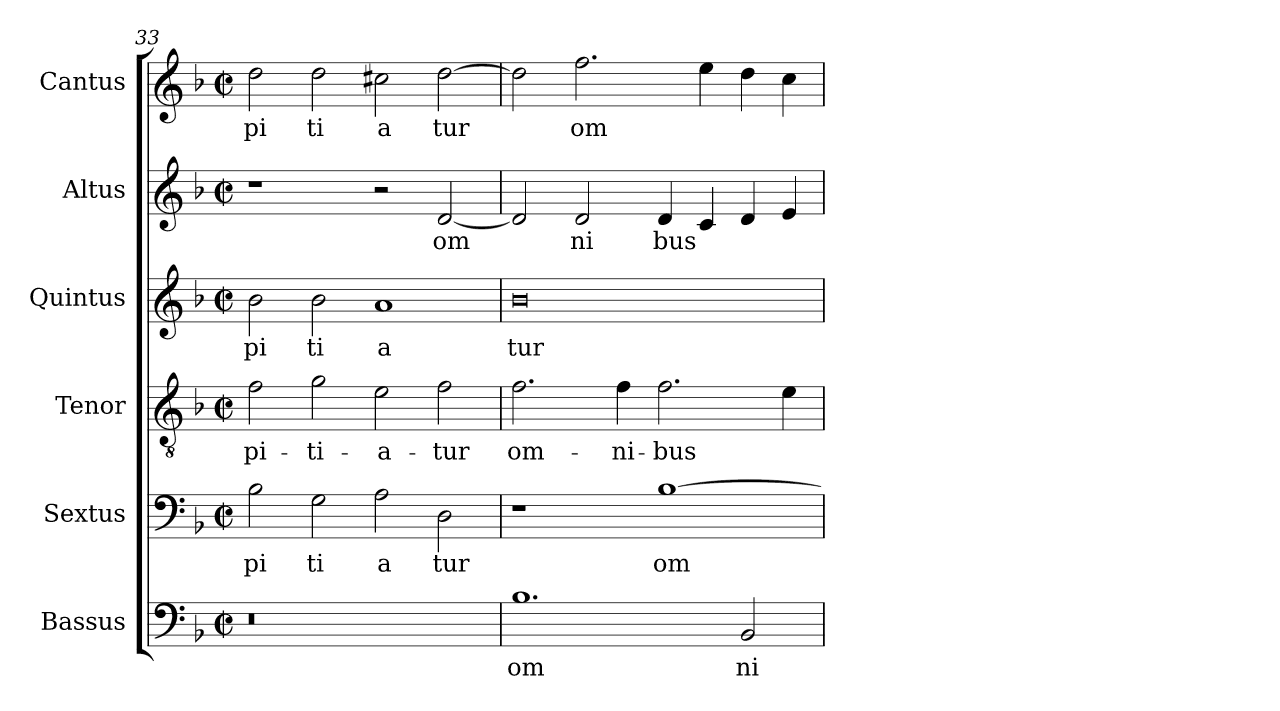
**kern	**text	**kern	**text	**kern	**text	**kern	**text	**kern	**text	**kern	**text
*part6	*part6	*part5	*part5	*part4	*part4	*part3	*part3	*part2	*part2	*part1	*part1
*staff6	*staff6	*staff5	*staff5	*staff4	*staff4	*staff3	*staff3	*staff2	*staff2	*staff1	*staff1
*I"Bassus	*	*I"Sextus	*	*I"Tenor	*	*I"Quintus	*	*I"Altus	*	*I"Cantus	*
*I'Bassus	*	*I'Sextus	*	*I'Tenor	*	*I'Quintus	*	*I'Altus	*	*I'Cantus	*
*clefF4	*	*clefF4	*	*clefGv2	*	*clefG2	*	*clefG2	*	*clefG2	*
*k[b-]	*	*k[b-]	*	*k[b-]	*	*k[b-]	*	*k[b-]	*	*k[b-]	*
*F:	*	*F:	*	*F:	*	*F:	*	*F:	*	*F:	*
*M2/2	*	*M2/2	*	*M2/2	*	*M2/2	*	*M2/2	*	*M2/2	*
*met(c|)	*	*met(c|)	*	*met(c|)	*	*met(c|)	*	*met(c|)	*	*met(c|)	*
=33	=33	=33	=33	=33	=33	=33	=33	=33	=33	=33	=33
!	!	!	!LO:LY:b:cj	!	!LO:LY:b:cj	!	!LO:LY:b:cj	!	!	!	!LO:LY:b:cj
0r	.	2B-\	pi	2f\	-pi-	2b-\	pi	1r	.	2dd\	pi
!	!	!	!LO:LY:b:cj	!	!LO:LY:b:cj	!	!LO:LY:b:cj	!	!	!	!LO:LY:b:cj
.	.	2G\	ti	2g\	-ti-	2b-\	ti	.	.	2dd\	ti
!	!	!	!LO:LY:b:cj	!	!LO:LY:b:cj	!	!LO:LY:b:cj	!	!	!	!LO:LY:b:cj
.	.	2A\	a	2e\	-a-	1a	a	2r	.	2cc#X\	a
!	!	!	!LO:LY:b:cj	!	!LO:LY:b:cj	!	!	!	!LO:LY:b:cj	!	!LO:LY:b:cj
.	.	2D\	tur	2f\	-tur	.	.	[<2d/	om	[>2dd\	tur
=34	=34	=34	=34	=34	=34	=34	=34	=34	=34	=34	=34
!	!LO:LY:b:cj	!	!	!	!LO:LY:b:cj	!	!LO:LY:b:cj	!	!LO:LY:b:cj	!	!LO:LY:b:cj
1.B-	om	1r	.	2.f\	om-	0b-	tur	2d/]	.	2dd\]	.
!	!	!	!	!	!	!	!	!	!LO:LY:b:cj	!	!LO:LY:b:cj
.	.	.	.	.	.	.	.	2d/	ni	2.ff\	om
!	!	!	!	!	!LO:LY:b:cj	!	!	!	!	!	!
.	.	.	.	4f\	-ni-	.	.	.	.	.	.
!	!	!	!LO:LY:b:cj	!	!LO:LY:b:cj	!	!	!	!LO:LY:b:cj	!	!
.	.	[>1B-	om	2.f\	-bus	.	.	4d/	bus	.	.
!	!	!	!	!	!	!	!	!	!LO:LY:b:cj	!	!LO:LY:b:cj
.	.	.	.	.	.	.	.	4c/	.	4ee\	.
!	!LO:LY:b:cj	!	!	!	!	!	!	!	!LO:LY:b:cj	!	!LO:LY:b:cj
2BB-/	ni	.	.	.	.	.	.	4d/	.	4dd\	.
!	!	!	!	!	!LO:LY:b:cj	!	!	!	!LO:LY:b:cj	!	!LO:LY:b:cj
.	.	.	.	4e\	.	.	.	4e/	.	4cc\	.
=	=	=	=	=	=	=	=	=	=	=	=
*-	*-	*-	*-	*-	*-	*-	*-	*-	*-	*-	*-
